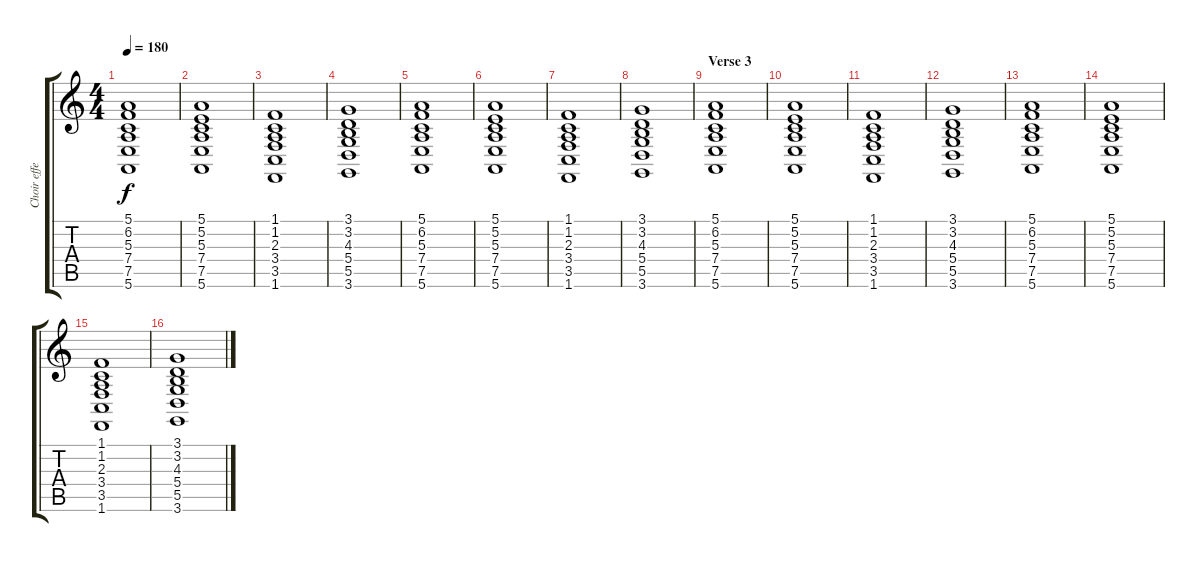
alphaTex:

\track ("Choir effect" "Choir effe") {instrument choiraahs}
\staff {score tabs}
\tuning (E4 B3 G3 D3 A2 E2) {hide}
\ts (4 4)
\tempo 180
\clef g2
\ks c
(5.1 6.2 5.3 7.4 7.5 5.6).1{dy f} |
(5.1 5.2 5.3 7.4 7.5 5.6).1 |
(1.1 1.2 2.3 3.4 3.5 1.6).1 |
(3.1 3.2 4.3 5.4 5.5 3.6).1 |
(5.1 6.2 5.3 7.4 7.5 5.6).1 |
(5.1 5.2 5.3 7.4 7.5 5.6).1 |
(1.1 1.2 2.3 3.4 3.5 1.6).1 |
(3.1 3.2 4.3 5.4 5.5 3.6).1 |
\section ("" "Verse 3")
(5.1 6.2 5.3 7.4 7.5 5.6).1 |
(5.1 5.2 5.3 7.4 7.5 5.6).1 |
(1.1 1.2 2.3 3.4 3.5 1.6).1 |
(3.1 3.2 4.3 5.4 5.5 3.6).1 |
(5.1 6.2 5.3 7.4 7.5 5.6).1 |
(5.1 5.2 5.3 7.4 7.5 5.6).1 |
(1.1 1.2 2.3 3.4 3.5 1.6).1 |
(3.1 3.2 4.3 5.4 5.5 3.6).1
